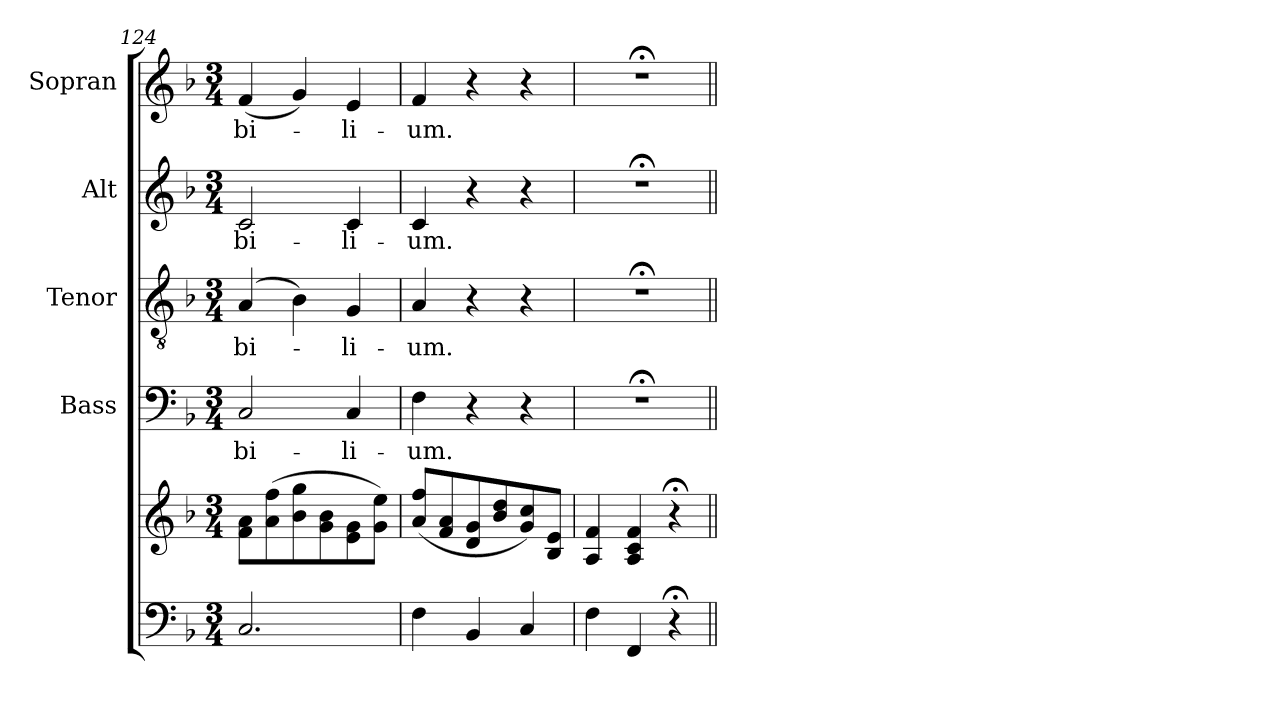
**kern	**kern	**kern	**text	**kern	**text	**kern	**text	**kern	**text
*part5	*part5	*part4	*part4	*part3	*part3	*part2	*part2	*part1	*part1
*staff6	*staff5	*staff4	*staff4	*staff3	*staff3	*staff2	*staff2	*staff1	*staff1
*	*	*I"Bass	*	*I"Tenor	*	*I"Alt	*	*I"Sopran	*
*	*	*I'B.	*	*I'T.	*	*I'A.	*	*I'S.	*
*clefF4	*clefG2	*clefF4	*	*clefGv2	*	*clefG2	*	*clefG2	*
*k[b-]	*k[b-]	*k[b-]	*	*k[b-]	*	*k[b-]	*	*k[b-]	*
*F:	*F:	*F:	*	*F:	*	*F:	*	*F:	*
*M3/4	*M3/4	*M3/4	*	*M3/4	*	*M3/4	*	*M3/4	*
=124	=124	=124	=124	=124	=124	=124	=124	=124	=124
!	!	!	!LO:LY:b	!	!LO:LY:b	!	!LO:LY:b	!	!LO:LY:b
2.C/	8f\ 8a\L	2C/	-bi-	(4A/	-bi-	2c/	-bi-	(<4f/	-bi-
.	(>8a\ 8ff\	.	.	.	.	.	.	.	.
.	8b-\ 8gg\	.	.	4B-\)	.	.	.	4g/)	.
.	8g\ 8b-\	.	.	.	.	.	.	.	.
!	!	!	!LO:LY:b	!	!LO:LY:b	!	!LO:LY:b	!	!LO:LY:b
.	8e\ 8g\	4C/	-li-	4G/	-li-	4c/	-li-	4e/	-li-
.	8g\ 8ee\J)	.	.	.	.	.	.	.	.
!!LO:LB:g=z
=125	=125	=125	=125	=125	=125	=125	=125	=125	=125
!	!	!	!LO:LY:b	!	!LO:LY:b	!	!LO:LY:b	!	!LO:LY:b
4F\	(<8a/ 8ff/L	4F\	-um.	4A/	-um.	4c/	-um.	4f/	-um.
.	8f/ 8a/	.	.	.	.	.	.	.	.
4BB-/	8d/ 8g/	4r	.	4r	.	4r	.	4r	.
.	8b-/ 8dd/	.	.	.	.	.	.	.	.
4C/	8g/ 8cc/)	4r	.	4r	.	4r	.	4r	.
.	8B-/ 8e/J	.	.	.	.	.	.	.	.
=126	=126	=126	=126	=126	=126	=126	=126	=126	=126
!	!	!LO:N:vis=1	!	!LO:N:vis=1	!	!LO:N:vis=1	!	!LO:N:vis=1	!
4F\	4A/ 4f/	2.r;<	.	2.r;<	.	2.r;<	.	2.r;<	.
4FF/	4A/ 4c/ 4f/	.	.	.	.	.	.	.	.
4r;<	4r;<	.	.	.	.	.	.	.	.
=||	=||	=||	=||	=||	=||	=||	=||	=||	=||
*-	*-	*-	*-	*-	*-	*-	*-	*-	*-
